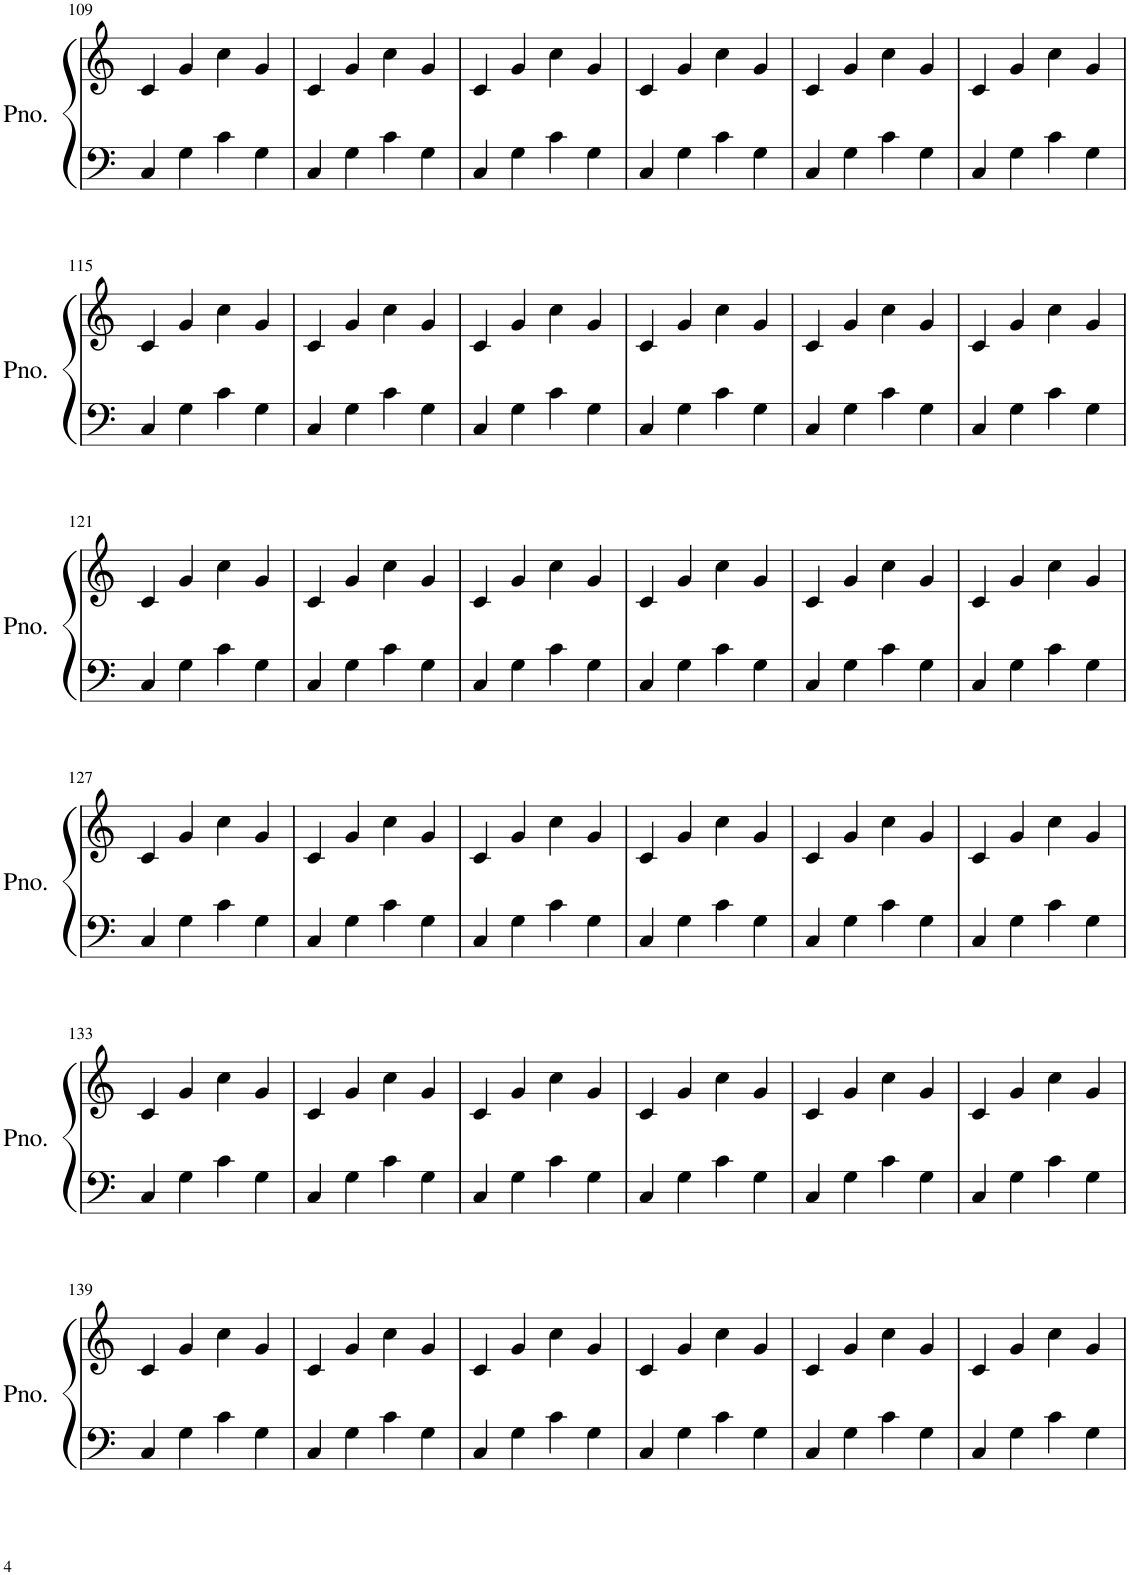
**kern	**kern
*part1	*part1
*staff2	*staff1
*I"Piano	*
*I'Pno.	*
!!LO:PB:g=z
*clefF4	*clefG2
*k[]	*k[]
*M4/4	*M4/4
=109	=109
4C/	4c/
4G\	4g/
4c\	4cc\
4G\	4g/
=110	=110
4C/	4c/
4G\	4g/
4c\	4cc\
4G\	4g/
=111	=111
4C/	4c/
4G\	4g/
4c\	4cc\
4G\	4g/
=112	=112
4C/	4c/
4G\	4g/
4c\	4cc\
4G\	4g/
=113	=113
4C/	4c/
4G\	4g/
4c\	4cc\
4G\	4g/
=114	=114
4C/	4c/
4G\	4g/
4c\	4cc\
4G\	4g/
!!LO:LB:g=z
=115	=115
4C/	4c/
4G\	4g/
4c\	4cc\
4G\	4g/
=116	=116
4C/	4c/
4G\	4g/
4c\	4cc\
4G\	4g/
=117	=117
4C/	4c/
4G\	4g/
4c\	4cc\
4G\	4g/
=118	=118
4C/	4c/
4G\	4g/
4c\	4cc\
4G\	4g/
=119	=119
4C/	4c/
4G\	4g/
4c\	4cc\
4G\	4g/
=120	=120
4C/	4c/
4G\	4g/
4c\	4cc\
4G\	4g/
!!LO:LB:g=z
=121	=121
4C/	4c/
4G\	4g/
4c\	4cc\
4G\	4g/
=122	=122
4C/	4c/
4G\	4g/
4c\	4cc\
4G\	4g/
=123	=123
4C/	4c/
4G\	4g/
4c\	4cc\
4G\	4g/
=124	=124
4C/	4c/
4G\	4g/
4c\	4cc\
4G\	4g/
=125	=125
4C/	4c/
4G\	4g/
4c\	4cc\
4G\	4g/
=126	=126
4C/	4c/
4G\	4g/
4c\	4cc\
4G\	4g/
!!LO:LB:g=z
=127	=127
4C/	4c/
4G\	4g/
4c\	4cc\
4G\	4g/
=128	=128
4C/	4c/
4G\	4g/
4c\	4cc\
4G\	4g/
=129	=129
4C/	4c/
4G\	4g/
4c\	4cc\
4G\	4g/
=130	=130
4C/	4c/
4G\	4g/
4c\	4cc\
4G\	4g/
=131	=131
4C/	4c/
4G\	4g/
4c\	4cc\
4G\	4g/
=132	=132
4C/	4c/
4G\	4g/
4c\	4cc\
4G\	4g/
!!LO:LB:g=z
=133	=133
4C/	4c/
4G\	4g/
4c\	4cc\
4G\	4g/
=134	=134
4C/	4c/
4G\	4g/
4c\	4cc\
4G\	4g/
=135	=135
4C/	4c/
4G\	4g/
4c\	4cc\
4G\	4g/
=136	=136
4C/	4c/
4G\	4g/
4c\	4cc\
4G\	4g/
=137	=137
4C/	4c/
4G\	4g/
4c\	4cc\
4G\	4g/
=138	=138
4C/	4c/
4G\	4g/
4c\	4cc\
4G\	4g/
!!LO:LB:g=z
=139	=139
4C/	4c/
4G\	4g/
4c\	4cc\
4G\	4g/
=140	=140
4C/	4c/
4G\	4g/
4c\	4cc\
4G\	4g/
=141	=141
4C/	4c/
4G\	4g/
4c\	4cc\
4G\	4g/
=142	=142
4C/	4c/
4G\	4g/
4c\	4cc\
4G\	4g/
=143	=143
4C/	4c/
4G\	4g/
4c\	4cc\
4G\	4g/
=144	=144
4C/	4c/
4G\	4g/
4c\	4cc\
4G\	4g/
=	=
*-	*-
